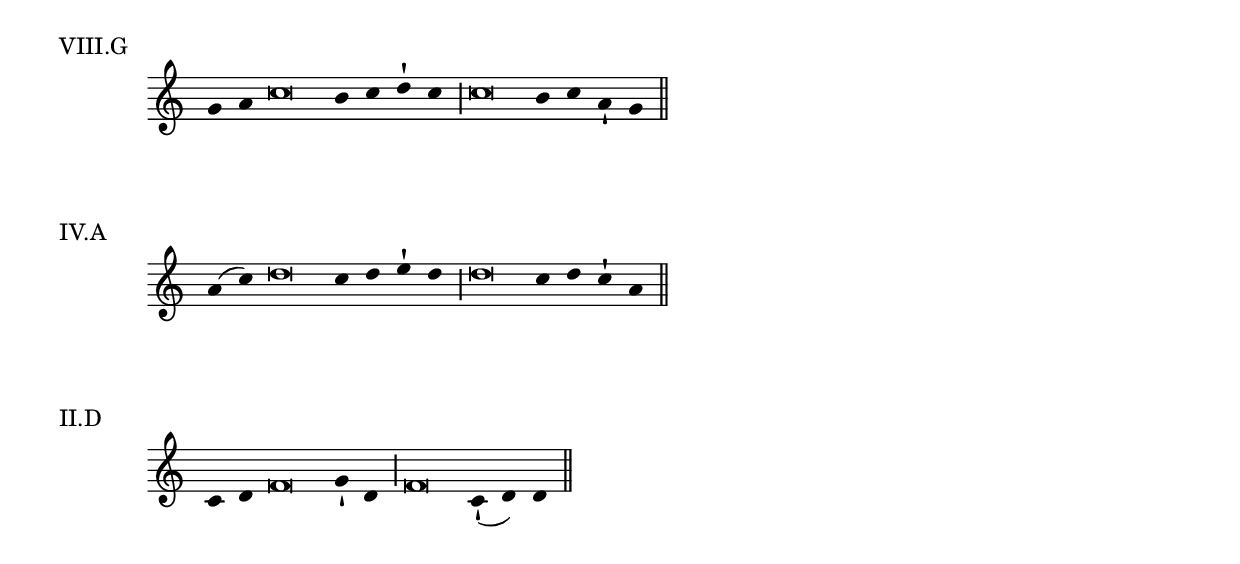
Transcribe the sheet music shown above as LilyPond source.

\version "2.19.32"

choralniRezim = {
  % nepsat predznamenani tempa (neni tempo)
  \override Score.TimeSignature #'stencil = ##f

  % noty bez nozicek
  \override Stem #'transparent = ##t

  % nozky maji nulovou delku a tak neovlivnuji legatove cary
  % (tento radek resi problem "vznasejicich se car")
  \override Stem #'Y-extent = ##f

  % nedelat taktove cary
  \cadenzaOn

  % vzdycky vypsat becka
  % #(set-accidental-style 'forget) % for Lily 2.14
  \accidentalStyle "forget" % 2.15
}

barMin = {
  \once \override Staff.BarLine #'bar-extent = #'(1.5 . 2.5)
  \bar "|"
}
barMaior = {
  \once \override Staff.BarLine #'bar-extent = #'(-1.5 . 1.5)
  \bar "|"
}
barMax = { \bar "|" }
barFinalis = { \bar "||" }

\score {
  \relative c'' {
    \choralniRezim
    g4 a c\breve b4 c d-! c \barMaior
    c\breve b4 c a-! g \barFinalis
  }
  \header {
    modus = "VIII"
    differentia = "G"
    piece = "VIII.G"
  }
}

\score {
  \relative c'' {
    \choralniRezim
    a4( c) d\breve c4 d e-! d \barMaior
    d\breve c4 d c-! a \barFinalis
  }
  \header {
    modus = "IV"
    differentia = "A"
    piece = "IV.A"
  }
}

\score {
  \relative c' {
    \choralniRezim
    c4 d f\breve g4-! d \barMaior
    f\breve c4(-! d) d \barFinalis
  }
  \header {
    modus = "II"
    differentia = "D"
    piece = "II.D"
  }
}